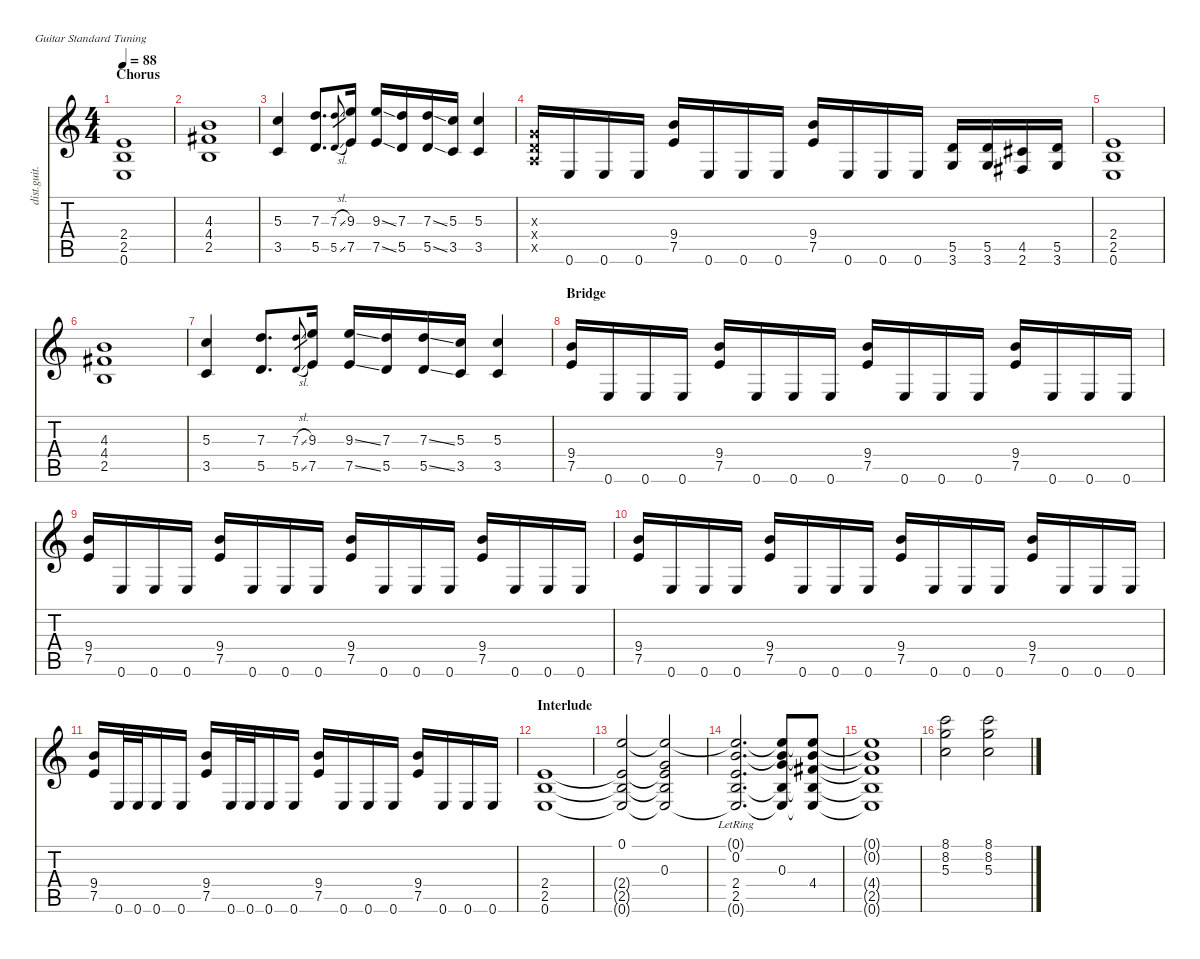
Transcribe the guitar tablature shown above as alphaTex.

\defaultSystemsLayout 4
\hideDynamics
\bracketExtendMode nobrackets
\otherSystemsTrackNameOrientation horizontal
\track ("Guitar 1" "dist.guit.") {instrument distortionguitar}
\staff {score tabs}
\tuning (E4 B3 G3 D3 A2 E2)
\ts (4 4)
\section ("" "Chorus")
\tempo 88
\clef g2
\ks c
(2.4 2.5 0.6).1{dy f beam Up} |
(4.3 4.4{acc #} 2.5).1{beam Up} |
(5.3 3.5).4{beam Up} (7.3 5.5).8{d beam Up} (7.3{sl} 5.5{sl}).8{gr dy mf beam Up} (9.3 7.5).16{dy f beam Up} (9.3{ss} 7.5{ss}).16{beam Up} (7.3 5.5).16{beam Up} (7.3{ss} 5.5{ss}).16{beam Up} (5.3 3.5).16{beam Up} (5.3 3.5).4{beam Up} |
(0.3{x} 0.4{x} 0.5{x}).16{beam Up} 0.6.16{beam Up} 0.6.16{beam Up} 0.6.16{beam Up} (9.4 7.5).16{beam Up} 0.6.16{beam Up} 0.6.16{beam Up} 0.6.16{beam Up} (9.4 7.5).16{beam Up} 0.6.16{beam Up} 0.6.16{beam Up} 0.6.16{beam Up} (5.5 3.6).16{beam Up} (5.5 3.6).16{beam Up} (4.5{acc #} 2.6{acc #}).16{beam Up} (5.5 3.6).16{beam Up} |
(2.4 2.5 0.6).1{beam Up} |
(4.3 4.4{acc #} 2.5).1{beam Up} |
(5.3 3.5).4{beam Up} (7.3 5.5).8{d beam Up} (7.3{sl} 5.5{sl}).8{gr dy mf beam Up} (9.3 7.5).16{dy f beam Up} (9.3{ss} 7.5{ss}).16{beam Up} (7.3 5.5).16{beam Up} (7.3{ss} 5.5{ss}).16{beam Up} (5.3 3.5).16{beam Up} (5.3 3.5).4{beam Up} |
\section ("" "Bridge")
(9.4 7.5).16{beam Up} 0.6.16{beam Up} 0.6.16{beam Up} 0.6.16{beam Up} (9.4 7.5).16{beam Up} 0.6.16{beam Up} 0.6.16{beam Up} 0.6.16{beam Up} (9.4 7.5).16{beam Up} 0.6.16{beam Up} 0.6.16{beam Up} 0.6.16{beam Up} (9.4 7.5).16{beam Up} 0.6.16{beam Up} 0.6.16{beam Up} 0.6.16{beam Up} |
(9.4 7.5).16{beam Up} 0.6.16{beam Up} 0.6.16{beam Up} 0.6.16{beam Up} (9.4 7.5).16{beam Up} 0.6.16{beam Up} 0.6.16{beam Up} 0.6.16{beam Up} (9.4 7.5).16{beam Up} 0.6.16{beam Up} 0.6.16{beam Up} 0.6.16{beam Up} (9.4 7.5).16{beam Up} 0.6.16{beam Up} 0.6.16{beam Up} 0.6.16{beam Up} |
(9.4 7.5).16{beam Up} 0.6.16{beam Up} 0.6.16{beam Up} 0.6.16{beam Up} (9.4 7.5).16{beam Up} 0.6.16{beam Up} 0.6.16{beam Up} 0.6.16{beam Up} (9.4 7.5).16{beam Up} 0.6.16{beam Up} 0.6.16{beam Up} 0.6.16{beam Up} (9.4 7.5).16{beam Up} 0.6.16{beam Up} 0.6.16{beam Up} 0.6.16{beam Up} |
(9.4 7.5).16{beam Up} 0.6.32{beam Up} 0.6.32{beam Up} 0.6.16{beam Up} 0.6.16{beam Up} (9.4 7.5).16{beam Up} 0.6.32{beam Up} 0.6.32{beam Up} 0.6.16{beam Up} 0.6.16{beam Up} (9.4 7.5).16{beam Up} 0.6.16{beam Up} 0.6.16{beam Up} 0.6.16{beam Up} (9.4 7.5).16{beam Up} 0.6.16{beam Up} 0.6.16{beam Up} 0.6.16{beam Up} |
\section ("" "Interlude")
(2.4 2.5 0.6).1{beam Up} |
(0.1 2.4{t} 2.5{t} 0.6{t}).2{beam Up} (0.3 2.4{t} 2.5{t} 0.6{t} 0.1{t}).2{beam Up} |
(0.1{t} 0.2 2.4{lr} 2.5 0.6{t}).2{d beam Up} (0.3 0.1{t} 0.2{t} 2.5{t} 0.6{t}).8{beam Up} (4.4{acc #} 0.1{t} 0.2{t} 2.5{t} 0.6{t}).8{beam Up} |
(0.1{t} 0.2{t} 4.4{t acc #} 2.5{t} 0.6{t}).1{beam Up} |
(8.1 8.2 5.3).2{beam Down} (8.1 8.2 5.3).2{beam Down}
